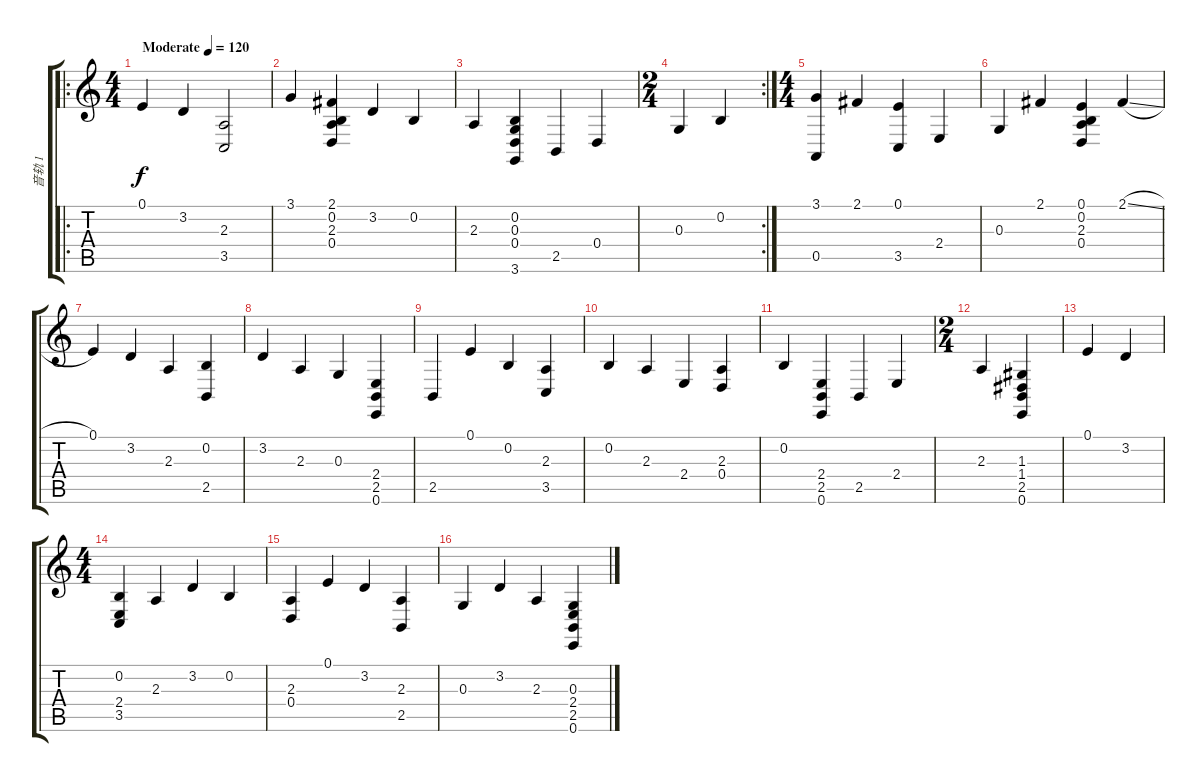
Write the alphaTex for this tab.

\track ("音轨 1" "音轨 1") {instrument acousticgrandpiano}
\staff {score tabs}
\tuning (E4 B3 G3 D3 A2 E2) {hide}
\ro
\ts (4 4)
\tempo (120 "Moderate")
\clef g2
\ks c
0.1.4{dy f instrument acousticgrandpiano} 3.2.4 (2.3 3.5).2 |
3.1.4 (2.1 0.2 2.3 0.4).4 3.2.4 0.2.4 |
2.3.4 (0.2 0.3 0.4 3.6).4 2.5.4 0.4.4 |
\rc 2
\ts (2 4)
0.3.4 0.2.4 |
\ts (4 4)
(3.1 0.5).4 2.1.4 (0.1 3.5).4 2.4.4 |
0.3.4 2.1.4 (0.1 0.2 2.3 0.4).4 2.1{sl}.4 |
0.1.4 3.2.4 2.3.4 (0.2 2.5).4 |
3.2.4 2.3.4 0.3.4 (2.4 2.5 0.6).4 |
2.5.4 0.1.4 0.2.4 (2.3 3.5).4 |
0.2.4 2.3.4 2.4.4 (2.3 0.4).4 |
0.2.4 (2.4 2.5 0.6).4 2.5.4 2.4.4 |
\ts (2 4)
2.3.4 (1.3 1.4 2.5 0.6).4 |
0.1.4 3.2.4 |
\ts (4 4)
(0.2 2.4 3.5).4 2.3.4 3.2.4 0.2.4 |
(2.3 0.4).4 0.1.4 3.2.4 (2.3 2.5).4 |
0.3.4 3.2.4 2.3.4 (0.3 2.4 2.5 0.6).4
